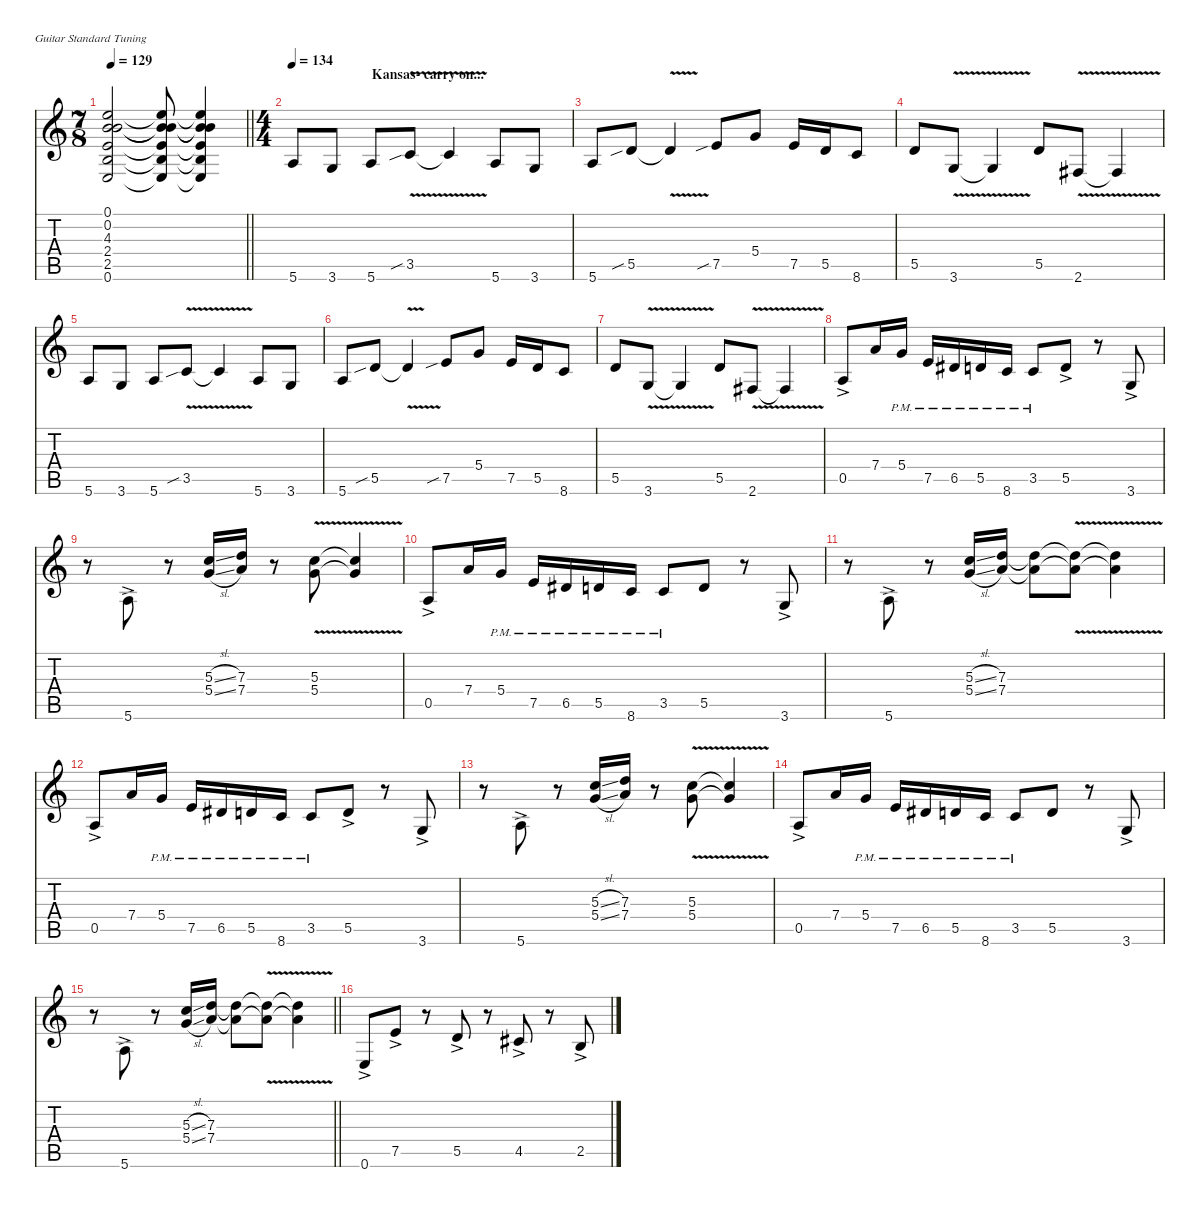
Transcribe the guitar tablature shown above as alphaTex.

\defaultSystemsLayout 4
\hideDynamics
\bracketExtendMode nobrackets
\singleTrackTrackNamePolicy hidden
\multiTrackTrackNamePolicy hidden
\firstSystemTrackNameMode fullname
\otherSystemsTrackNameOrientation horizontal
\track ("GUITAR" "dist.guit.") {mute instrument distortionguitar}
\staff {score tabs}
\tuning (E4 B3 G3 D3 A2 E2)
\ts (7 8)
\beaming (8 3 2 2)
\tempo 129
\clef g2
\barLineRight lightlight
\ks c
(0.1{t} 0.2{t} 4.3{t} 2.4{t} 2.5{t} 0.6{t}).2{dy ff beam Up} (0.1{t} 0.2{t} 4.3{t} 2.4{t} 2.5{t} 0.6{t}).8{beam Up} (0.1{t} 0.2{t} 4.3{t} 2.4{t} 2.5{t} 0.6{t}).4{beam Up} |
\ts (4 4)
\beaming (8 2 2 2 2)
\section ("" "                        Kansas- carry on...")
\tempo 134
5.6.8{beam Up} 3.6.8{beam Up} 5.6.8{beam Up} 3.5{v sib}.8{beam Up} 3.5{v t}.4{beam Up} 5.6.8{beam Up} 3.6.8{beam Up} |
5.6.8{beam Up} 5.5{sib}.8{beam Up} 5.5{v t}.4{beam Up} 7.5{sib}.8{beam Up} 5.4.8{beam Up} 7.5.16{beam Up} 5.5.16{beam Up} 8.6.8{beam Up} |
5.5.8{beam Up} 3.6{v}.8{beam Up} 3.6{v t}.4{beam Up} 5.5.8{beam Up} 2.6{v acc #}.8{beam Up} 2.6{v t acc #}.4{beam Up} |
5.6.8{beam Up} 3.6.8{beam Up} 5.6.8{beam Up} 3.5{v sib}.8{beam Up} 3.5{v t}.4{beam Up} 5.6.8{beam Up} 3.6.8{beam Up} |
5.6.8{beam Up} 5.5{sib}.8{beam Up} 5.5{v t}.4{beam Up} 7.5{sib}.8{beam Up} 5.4.8{beam Up} 7.5.16{beam Up} 5.5.16{beam Up} 8.6.8{beam Up} |
5.5.8{beam Up} 3.6{v}.8{beam Up} 3.6{v t}.4{beam Up} 5.5.8{beam Up} 2.6{v acc #}.8{beam Up} 2.6{v t acc #}.4{beam Up} |
0.5{ac}.8{dy f beam Up} 7.4.16{dy ff beam Up} 5.4{pm}.16{beam Up} 7.5{pm}.16{beam Up} 6.5{pm acc #}.16{beam Up} 5.5{pm}.16{beam Up} 8.6{pm}.16{beam Up} 3.5{pm}.8{beam Up} 5.5{ac}.8{dy f beam Up} r.8{beam Up} 3.6{ac}.8{beam Up} |
r.8{beam Down} 5.6{ac}.8{beam Up} r.8{beam Up} (5.3{sl} 5.4{sl}).16{dy ff beam Down} (7.3 7.4).16{beam Down} r.8{beam Down} (5.3{v} 5.4).8{beam Up} (5.3{v t} 5.4{t}).4{beam Up} |
0.5{ac}.8{dy f beam Up} 7.4.16{dy ff beam Up} 5.4{pm}.16{beam Up} 7.5{pm}.16{beam Up} 6.5{pm acc #}.16{beam Up} 5.5{pm}.16{beam Up} 8.6{pm}.16{beam Up} 3.5{pm}.8{beam Up} 5.5.8{beam Up} r.8{beam Up} 3.6{ac}.8{dy f beam Up} |
r.8{beam Down} 5.6{ac}.8{beam Up} r.8{beam Up} (5.3{sl} 5.4{sl}).16{dy ff beam Down} (7.3 7.4).16{beam Down} (7.3{t} 7.4{t}).8{beam Down} (7.3{v t} 7.4{v t}).8{beam Down} (7.3{v t} 7.4{v t}).4{beam Down} |
0.5{ac}.8{dy f beam Up} 7.4.16{dy ff beam Up} 5.4{pm}.16{beam Up} 7.5{pm}.16{beam Up} 6.5{pm acc #}.16{beam Up} 5.5{pm}.16{beam Up} 8.6{pm}.16{beam Up} 3.5{pm}.8{beam Up} 5.5{ac}.8{dy f beam Up} r.8{beam Up} 3.6{ac}.8{beam Up} |
r.8{beam Down} 5.6{ac}.8{beam Up} r.8{beam Up} (5.3{sl} 5.4{sl}).16{dy ff beam Down} (7.3 7.4).16{beam Down} r.8{beam Down} (5.3{v} 5.4).8{beam Up} (5.3{v t} 5.4{t}).4{beam Up} |
0.5{ac}.8{dy f beam Up} 7.4.16{dy ff beam Up} 5.4{pm}.16{beam Up} 7.5{pm}.16{beam Up} 6.5{pm acc #}.16{beam Up} 5.5{pm}.16{beam Up} 8.6{pm}.16{beam Up} 3.5{pm}.8{beam Up} 5.5.8{beam Up} r.8{beam Up} 3.6{ac}.8{dy f beam Up} |
\barLineRight lightlight
r.8{beam Down} 5.6{ac}.8{beam Up} r.8{beam Up} (5.3{sl} 5.4{sl}).16{dy ff beam Down} (7.3 7.4).16{beam Down} (7.3{t} 7.4{t}).8{beam Down} (7.3{v t} 7.4{v t}).8{beam Down} (7.3{v t} 7.4{v t}).4{beam Down} |
0.6{ac}.8{dy f beam Up} 7.5{ac}.8{beam Up} r.8{beam Up} 5.5{ac}.8{beam Up} r.8{beam Up} 4.5{ac acc #}.8{beam Up} r.8{beam Up} 2.5{ac}.8{beam Up}
